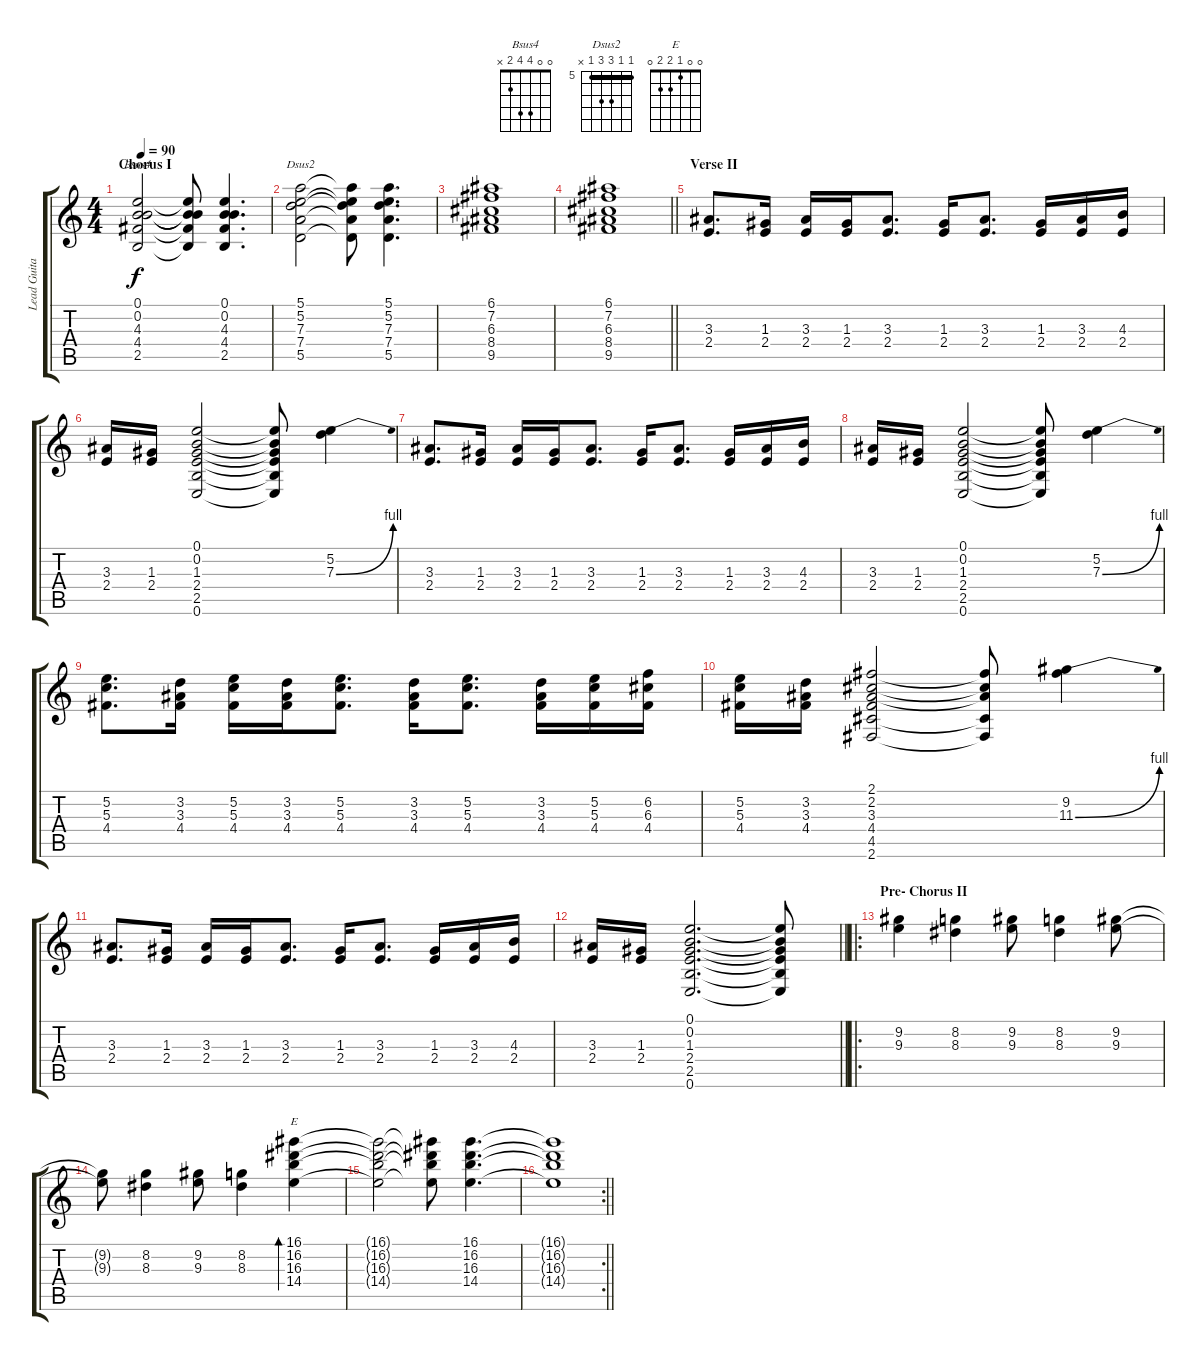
\track ("Lead Guitar" "Lead Guita") {instrument distortionguitar}
\staff {score tabs}
\tuning (E4 B3 G3 D3 A2 E2) {hide}
\chord ("Bsus4" 0 0 4 4 2 x)
\chord ("Dsus2" 5 5 7 7 5 x) {firstfret 5 barre 5}
\chord ("E" 0 0 1 2 2 0)
\ts (4 4)
\section ("" "Chorus I")
\tempo 90
\clef g2
\ks c
(0.1 0.2 4.3 4.4 2.5).2{ch "Bsus4" dy f} (0.1{t} 0.2{t} 4.3{t} 4.4{t} 2.5{t}).8 (0.1 0.2 4.3 4.4 2.5).4{d} |
(5.1 5.2 7.3 7.4 5.5).2{ch "Dsus2"} (5.1{t} 5.2{t} 7.3{t} 7.4{t} 5.5{t}).8 (5.1 5.2 7.3 7.4 5.5).4{d} |
(6.1 7.2 6.3 8.4 9.5).1 |
\barLineRight lightlight
(6.1 7.2 6.3 8.4 9.5).1 |
\section ("" "Verse II")
(3.3 2.4).8{d} (1.3 2.4).16 (3.3 2.4).16 (1.3 2.4).16 (3.3 2.4).8{d} (1.3 2.4).16 (3.3 2.4).8{d} (1.3 2.4).16 (3.3 2.4).16 (4.3 2.4).16 |
(3.3 2.4).16 (1.3 2.4).16 (0.1 0.2 1.3 2.4 2.5 0.6).2 (0.1{t} 0.2{t} 1.3{t} 2.4{t} 2.5{t} 0.6{t}).8 (5.2 7.3{be (bend 0 0 60 4)}).4 |
(3.3 2.4).8{d} (1.3 2.4).16 (3.3 2.4).16 (1.3 2.4).16 (3.3 2.4).8{d} (1.3 2.4).16 (3.3 2.4).8{d} (1.3 2.4).16 (3.3 2.4).16 (4.3 2.4).16 |
(3.3 2.4).16 (1.3 2.4).16 (0.1 0.2 1.3 2.4 2.5 0.6).2 (0.1{t} 0.2{t} 1.3{t} 2.4{t} 2.5{t} 0.6{t}).8 (5.2 7.3{be (bend 0 0 60 4)}).4 |
(5.2 5.3 4.4).8{d} (3.2 3.3 4.4).16 (5.2 5.3 4.4).16 (3.2 3.3 4.4).16 (5.2 5.3 4.4).8{d} (3.2 3.3 4.4).16 (5.2 5.3 4.4).8{d} (3.2 3.3 4.4).16 (5.2 5.3 4.4).16 (6.2 6.3 4.4).16 |
(5.2 5.3 4.4).16 (3.2 3.3 4.4).16 (2.1 2.2 3.3 4.4 4.5 2.6).2 (2.1{t} 2.2{t} 3.3{t} 4.5{t} 2.6{t}).8 (9.2 11.3{be (bend 0 0 60 4)}).4 |
(3.3 2.4).8{d} (1.3 2.4).16 (3.3 2.4).16 (1.3 2.4).16 (3.3 2.4).8{d} (1.3 2.4).16 (3.3 2.4).8{d} (1.3 2.4).16 (3.3 2.4).16 (4.3 2.4).16 |
\barLineRight lightlight
(3.3 2.4).16 (1.3 2.4).16 (0.1 0.2 1.3 2.4 2.5 0.6).2{d} (0.1{t} 0.2{t} 1.3{t} 2.4{t} 2.5{t} 0.6{t}).8 |
\ro
\section ("" "Pre- Chorus II")
(9.2 9.3).4 (8.2 8.3).4 (9.2 9.3).8 (8.2 8.3).4 (9.2 9.3).8 |
(9.2{t} 9.3{t}).8 (8.2 8.3).4 (9.2 9.3).8 (8.2 8.3).4 (16.1 16.2 16.3 14.4).4{bd 120 ch "E"} |
(16.1{t} 16.2{t} 16.3{t} 14.4{t}).2 (16.1{t} 16.2{t} 16.3{t} 14.4{t}).8 (16.1 16.2 16.3 14.4).4{d} |
\rc 2
\barLineRight lightlight
(16.1{t} 16.2{t} 16.3{t} 14.4{t}).1
